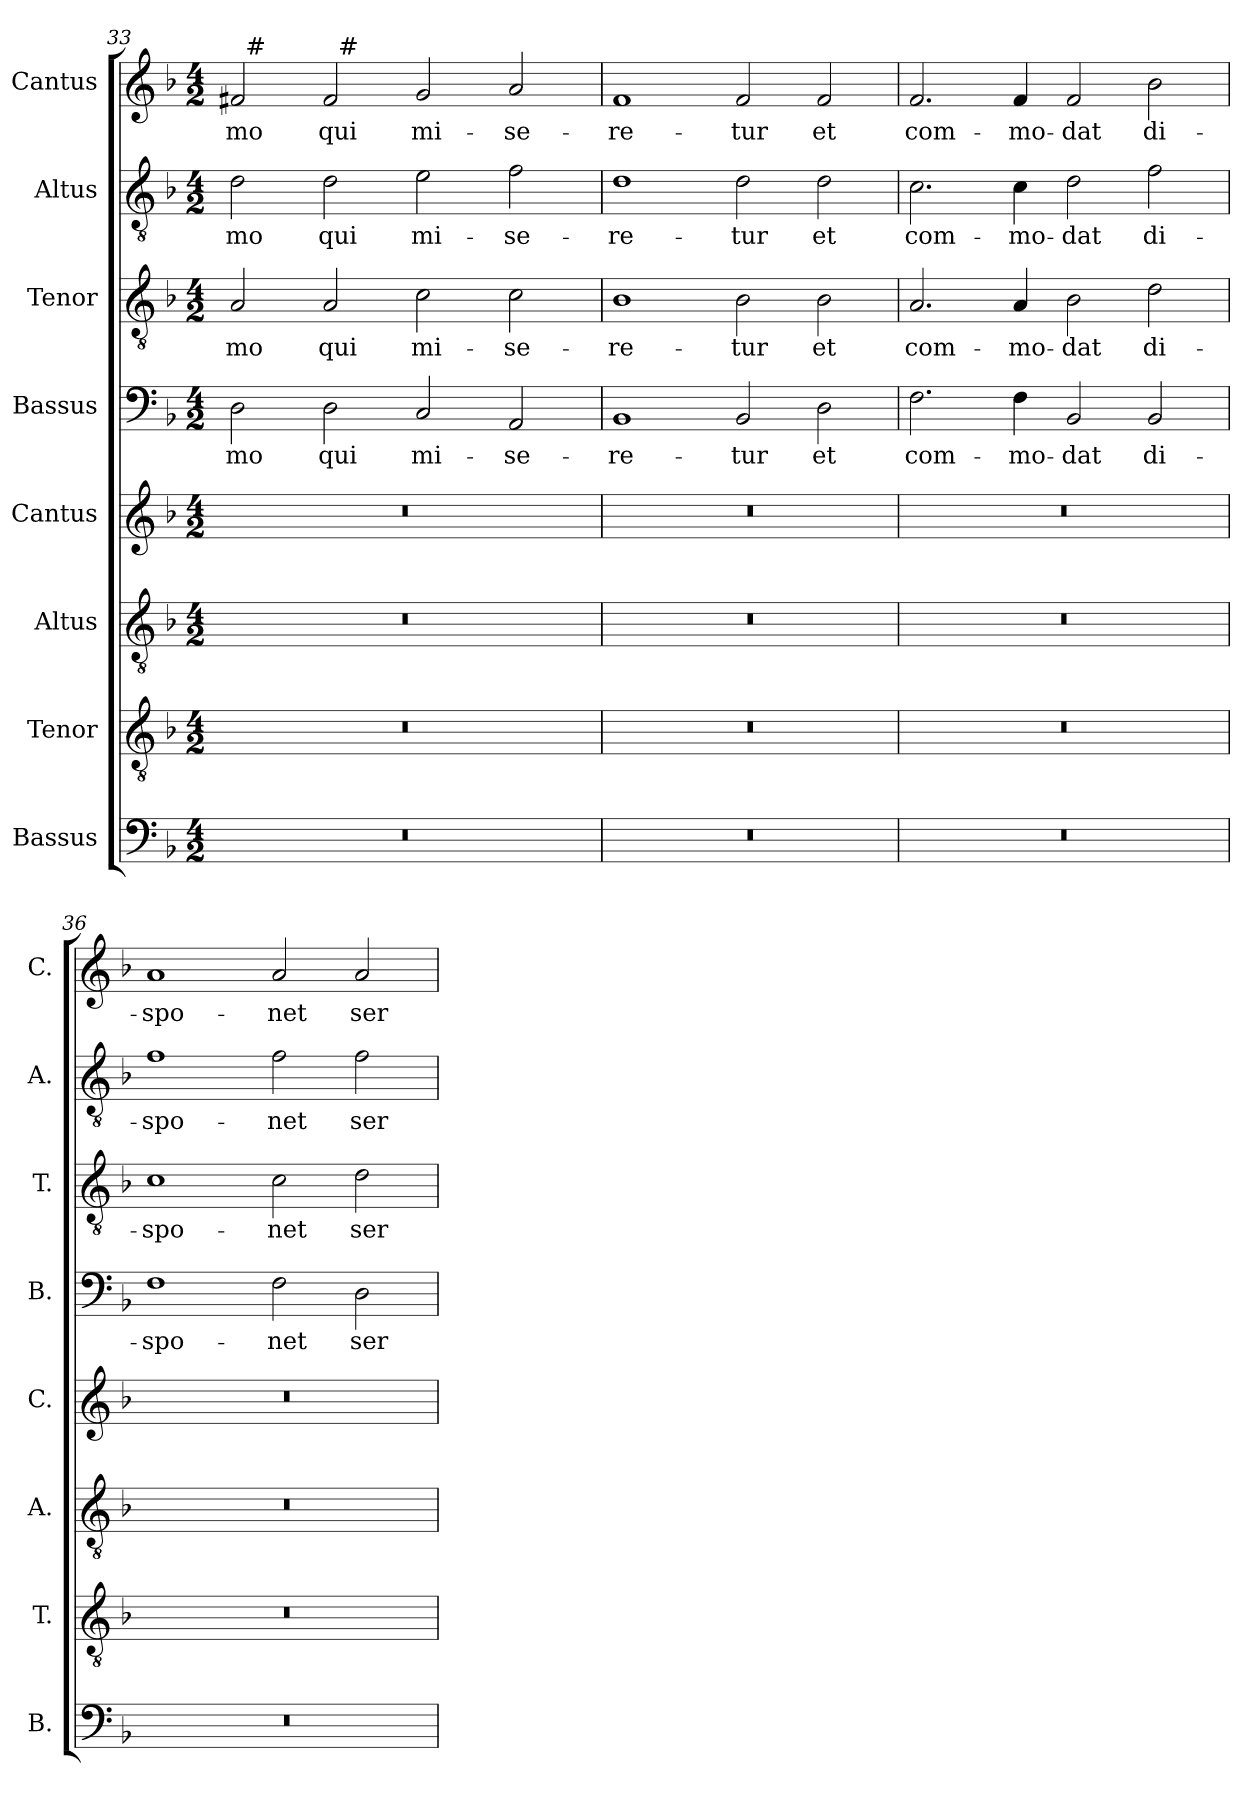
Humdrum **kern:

**kern	**kern	**kern	**kern	**kern	**text	**kern	**text	**kern	**text	**kern	**text
*part8	*part7	*part6	*part5	*part4	*part4	*part3	*part3	*part2	*part2	*part1	*part1
*staff8	*staff7	*staff6	*staff5	*staff4	*staff4	*staff3	*staff3	*staff2	*staff2	*staff1	*staff1
*I"Bassus	*I"Tenor	*I"Altus	*I"Cantus	*I"Bassus	*	*I"Tenor	*	*I"Altus	*	*I"Cantus	*
*I'B.	*I'T.	*I'A.	*I'C.	*I'B.	*	*I'T.	*	*I'A.	*	*I'C.	*
*clefF4	*clefGv2	*clefGv2	*clefG2	*clefF4	*	*clefGv2	*	*clefGv2	*	*clefG2	*
*	*ITrd7c12	*ITrd7c12	*	*	*	*ITrd7c12	*	*ITrd7c12	*	*	*
*k[b-]	*k[b-]	*k[b-]	*k[b-]	*k[b-]	*	*k[b-]	*	*k[b-]	*	*k[b-]	*
*F:	*F:	*F:	*F:	*F:	*	*F:	*	*F:	*	*F:	*
*M4/2	*M4/2	*M4/2	*M4/2	*M4/2	*	*M4/2	*	*M4/2	*	*M4/2	*
=33	=33	=33	=33	=33	=33	=33	=33	=33	=33	=33	=33
!LO:N:vis=1	!LO:N:vis=1	!LO:N:vis=1	!LO:N:vis=1	!	!LO:LY:b	!	!LO:LY:b	!	!LO:LY:b	!	!LO:LY:b
*	*	*	*	*	*	*	*	*	*	*^	*
*	*	*	*	*	*	*	*	*	*	*	*^	*
0r	0r	0r	0r	2D\	-mo	2AA/	-mo	2D\	-mo	2f#/	32ryy	2ryy	-mo
!	!	!	!	!	!	!	!	!	!	!	!LO:TX:a:t=#	!	!
.	.	.	.	.	.	.	.	.	.	.	1ryy	.	.
!	!	!	!	!	!LO:LY:b	!	!LO:LY:b	!	!LO:LY:b	!	!	!	!LO:LY:b
.	.	.	.	2D\	qui	2AA/	qui	2D\	qui	2f#/	.	32ryy	qui
!	!	!	!	!	!	!	!	!	!	!	!	!LO:TX:a:t=#	!
.	.	.	.	.	.	.	.	.	.	.	.	1ryy	.
!	!	!	!	!	!LO:LY:b	!	!LO:LY:b	!	!LO:LY:b	!	!	!	!LO:LY:b
.	.	.	.	2C/	mi-	2C\	mi-	2E\	mi-	2g/	.	.	mi-
.	.	.	.	.	.	.	.	.	.	.	2ryy	.	.
!	!	!	!	!	!LO:LY:b	!	!LO:LY:b	!	!LO:LY:b	!	!	!	!LO:LY:b
.	.	.	.	2AA/	-se-	2C\	-se-	2F\	-se-	2a/	.	.	-se-
.	.	.	.	.	.	.	.	.	.	.	4...ryy	4...ryy	.
=34	=34	=34	=34	=34	=34	=34	=34	=34	=34	=34	=34	=34	=34
!LO:N:vis=1	!LO:N:vis=1	!LO:N:vis=1	!LO:N:vis=1	!	!LO:LY:b	!	!LO:LY:b	!	!LO:LY:b	!	!	!	!LO:LY:b
*	*	*	*	*	*	*	*	*	*	*v	*v	*v	*
0r	0r	0r	0r	1BB-	-re-	1BB-	-re-	1D	-re-	1f	-re-
!	!	!	!	!	!LO:LY:b	!	!LO:LY:b	!	!LO:LY:b	!	!LO:LY:b
.	.	.	.	2BB-/	-tur	2BB-\	-tur	2D\	-tur	2f/	-tur
!	!	!	!	!	!LO:LY:b	!	!LO:LY:b	!	!LO:LY:b	!	!LO:LY:b
.	.	.	.	2D\	et	2BB-\	et	2D\	et	2f/	et
=35	=35	=35	=35	=35	=35	=35	=35	=35	=35	=35	=35
!LO:N:vis=1	!LO:N:vis=1	!LO:N:vis=1	!LO:N:vis=1	!	!LO:LY:b	!	!LO:LY:b	!	!LO:LY:b	!	!LO:LY:b
0r	0r	0r	0r	2.F\	com-	2.AA/	com-	2.C\	com-	2.f/	com-
!	!	!	!	!	!LO:LY:b	!	!LO:LY:b	!	!LO:LY:b	!	!LO:LY:b
.	.	.	.	4F\	-mo-	4AA/	-mo-	4C\	-mo-	4f/	-mo-
!	!	!	!	!	!LO:LY:b	!	!LO:LY:b	!	!LO:LY:b	!	!LO:LY:b
.	.	.	.	2BB-/	-dat	2BB-\	-dat	2D\	-dat	2f/	-dat
!	!	!	!	!	!LO:LY:b	!	!LO:LY:b	!	!LO:LY:b	!	!LO:LY:b
.	.	.	.	2BB-/	di-	2D\	di-	2F\	di-	2b-\	di-
=36	=36	=36	=36	=36	=36	=36	=36	=36	=36	=36	=36
!LO:N:vis=1	!LO:N:vis=1	!LO:N:vis=1	!LO:N:vis=1	!	!LO:LY:b	!	!LO:LY:b	!	!LO:LY:b	!	!LO:LY:b
0r	0r	0r	0r	1F	-spo-	1C	-spo-	1F	-spo-	1a	-spo-
!	!	!	!	!	!LO:LY:b	!	!LO:LY:b	!	!LO:LY:b	!	!LO:LY:b
.	.	.	.	2F\	-net	2C\	-net	2F\	-net	2a/	-net
!	!	!	!	!	!LO:LY:b	!	!LO:LY:b	!	!LO:LY:b	!	!LO:LY:b
.	.	.	.	2D\	ser-	2D\	ser-	2F\	ser-	2a/	ser-
=	=	=	=	=	=	=	=	=	=	=	=
*-	*-	*-	*-	*-	*-	*-	*-	*-	*-	*-	*-
